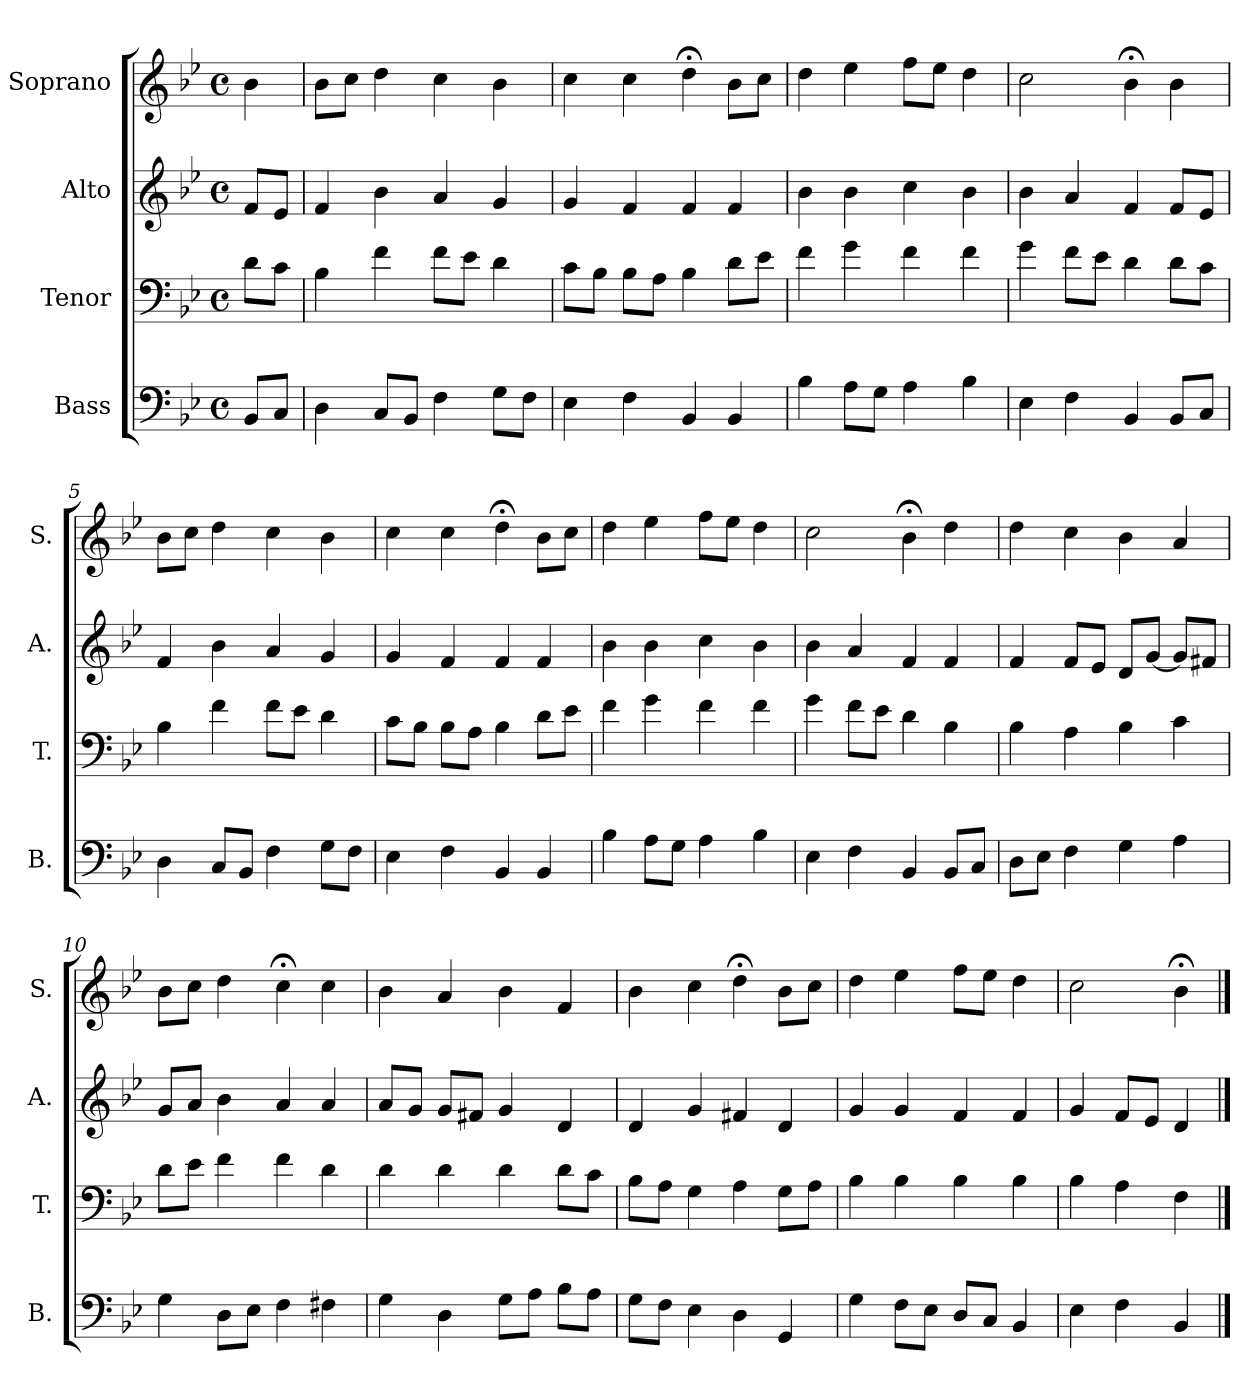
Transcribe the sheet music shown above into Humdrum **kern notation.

**kern	**kern	**kern	**kern
*part4	*part3	*part2	*part1
*staff4	*staff3	*staff2	*staff1
*I"Bass	*I"Tenor	*I"Alto	*I"Soprano
*I'B.	*I'T.	*I'A.	*I'S.
*clefF4	*clefF4	*clefG2	*clefG2
*k[b-e-]	*k[b-e-]	*k[b-e-]	*k[b-e-]
*B-:	*B-:	*B-:	*B-:
*M4/4	*M4/4	*M4/4	*M4/4
*met(c)	*met(c)	*met(c)	*met(c)
=	=	=	=
8BB-/L	8d\L	8f/L	4b-\
8C/J	8c\J	8e-/J	.
=1	=1	=1	=1
4D\	4B-\	4f/	8b-\L
.	.	.	8cc\J
8C/L	4f\	4b-\	4dd\
8BB-/J	.	.	.
4F\	8f\L	4a/	4cc\
.	8e-\J	.	.
8G\L	4d\	4g/	4b-\
8F\J	.	.	.
=2	=2	=2	=2
4E-\	8c\L	4g/	4cc\
.	8B-\J	.	.
4F\	8B-\L	4f/	4cc\
.	8A\J	.	.
4BB-/	4B-\	4f/	4dd;<\
4BB-/	8d\L	4f/	8b-\L
.	8e-\J	.	8cc\J
=3	=3	=3	=3
4B-\	4f\	4b-\	4dd\
8A\L	4g\	4b-\	4ee-\
8G\J	.	.	.
4A\	4f\	4cc\	8ff\L
.	.	.	8ee-\J
4B-\	4f\	4b-\	4dd\
=4	=4	=4	=4
4E-\	4g\	4b-\	2cc\
4F\	8f\L	4a/	.
.	8e-\J	.	.
4BB-/	4d\	4f/	4b-;<\
8BB-/L	8d\L	8f/L	4b-\
8C/J	8c\J	8e-/J	.
!!LO:LB:g=z
=5	=5	=5	=5
4D\	4B-\	4f/	8b-\L
.	.	.	8cc\J
8C/L	4f\	4b-\	4dd\
8BB-/J	.	.	.
4F\	8f\L	4a/	4cc\
.	8e-\J	.	.
8G\L	4d\	4g/	4b-\
8F\J	.	.	.
=6	=6	=6	=6
4E-\	8c\L	4g/	4cc\
.	8B-\J	.	.
4F\	8B-\L	4f/	4cc\
.	8A\J	.	.
4BB-/	4B-\	4f/	4dd;<\
4BB-/	8d\L	4f/	8b-\L
.	8e-\J	.	8cc\J
=7	=7	=7	=7
4B-\	4f\	4b-\	4dd\
8A\L	4g\	4b-\	4ee-\
8G\J	.	.	.
4A\	4f\	4cc\	8ff\L
.	.	.	8ee-\J
4B-\	4f\	4b-\	4dd\
=8	=8	=8	=8
4E-\	4g\	4b-\	2cc\
4F\	8f\L	4a/	.
.	8e-\J	.	.
4BB-/	4d\	4f/	4b-;<\
8BB-/L	4B-\	4f/	4dd\
8C/J	.	.	.
=9	=9	=9	=9
8D\L	4B-\	4f/	4dd\
8E-\J	.	.	.
4F\	4A\	8f/L	4cc\
.	.	8e-/J	.
4G\	4B-\	8d/L	4b-\
.	.	[8g/J	.
4A\	4c\	8g/L]	4a/
.	.	8f#X/J	.
!!LO:LB:g=z
=10	=10	=10	=10
4G\	8d\L	8g/L	8b-\L
.	8e-\J	8a/J	8cc\J
8D\L	4f\	4b-\	4dd\
8E-\J	.	.	.
4F\	4f\	4a/	4cc;<\
4F#X\	4d\	4a/	4cc\
=11	=11	=11	=11
4G\	4d\	8a/L	4b-\
.	.	8g/J	.
4D\	4d\	8g/L	4a/
.	.	8f#X/J	.
8G\L	4d\	4g/	4b-\
8A\J	.	.	.
8B-\L	8d\L	4d/	4f/
8A\J	8c\J	.	.
=12	=12	=12	=12
8G\L	8B-\L	4d/	4b-\
8F\J	8A\J	.	.
4E-\	4G\	4g/	4cc\
4D\	4A\	4f#X/	4dd;<\
4GG/	8G\L	4d/	8b-\L
.	8A\J	.	8cc\J
=13	=13	=13	=13
4G\	4B-\	4g/	4dd\
8F\L	4B-\	4g/	4ee-\
8E-\J	.	.	.
8D/L	4B-\	4f/	8ff\L
8C/J	.	.	8ee-\J
4BB-/	4B-\	4f/	4dd\
=14	=14	=14	=14
4E-\	4B-\	4g/	2cc\
4F\	4A\	8f/L	.
.	.	8e-/J	.
4BB-/	4F\	4d/	4b-;<\
==	==	==	==
*-	*-	*-	*-
